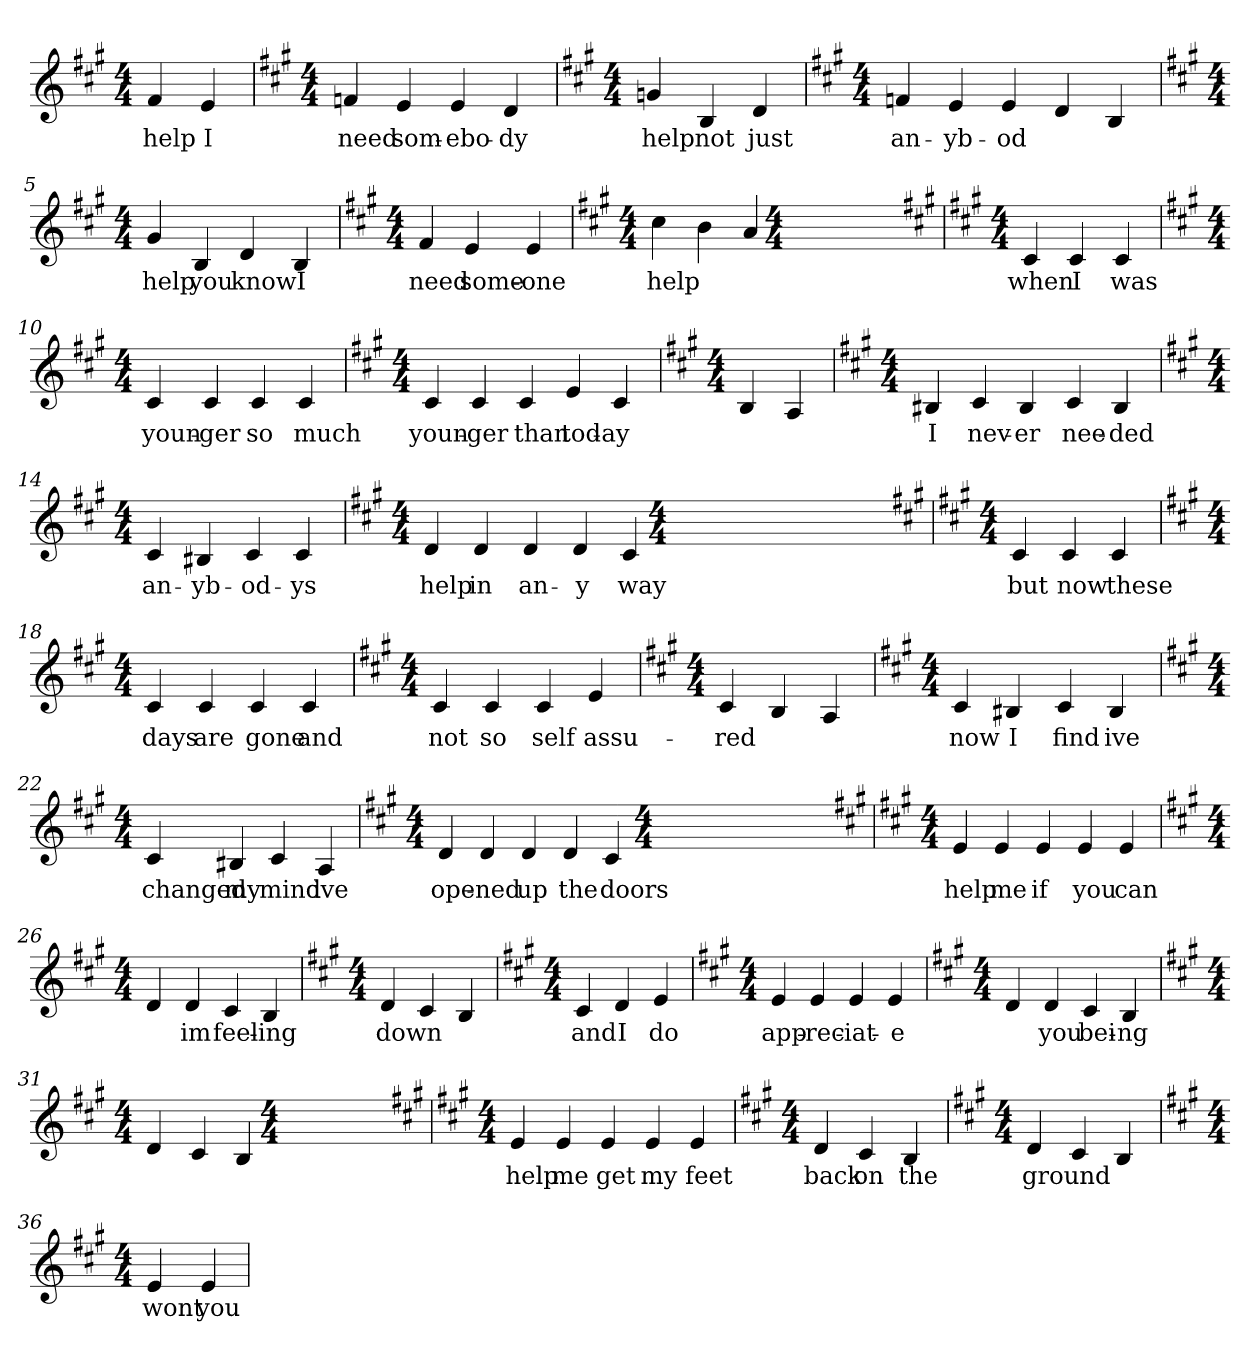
**kern	**text
*part1	*part1
*staff1	*staff1
*k[f#c#g#]	*
*A:	*
*M4/4	*
=1	=1
4f#	help
4e	I
=2	=2
*k[f#c#g#]	*
*A:	*
*M4/4	*
4fn	need
4e	som-
4e	-ebo-
4d	-dy
=3	=3
*k[f#c#g#]	*
*A:	*
*M4/4	*
4gn	help
4B	not
4d	just
=4	=4
*k[f#c#g#]	*
*A:	*
*M4/4	*
4fn	an-
4e	-yb-
4e	-od-
4d	_
4B	_
=5	=5
*k[f#c#g#]	*
*A:	*
*M4/4	*
4g#	help
4B	you
4d	know
4B	I
=6	=6
*k[f#c#g#]	*
*A:	*
*M4/4	*
4f#	need
4e	some-
4e	-one
=7	=7
*k[f#c#g#]	*
*A:	*
*M4/4	*
4cc#	help
4b	_
4a	_
*k[f#c#g#]	*
*A:	*
*M4/4	*
=9	=9
*k[f#c#g#]	*
*A:	*
*M4/4	*
4c#	when
4c#	I
4c#	was
=10	=10
*k[f#c#g#]	*
*A:	*
*M4/4	*
4c#	youn-
4c#	-ger
4c#	so
4c#	much
=11	=11
*k[f#c#g#]	*
*A:	*
*M4/4	*
4c#	youn-
4c#	-ger
4c#	than
4e	tod-
4c#	-ay
=12	=12
*k[f#c#g#]	*
*A:	*
*M4/4	*
4B	_
4A	_
=13	=13
*k[f#c#g#]	*
*A:	*
*M4/4	*
4B#X	I
4c#	nev-
4B#	-er
4c#	nee-
4B#	-ded
=14	=14
*k[f#c#g#]	*
*A:	*
*M4/4	*
4c#	an-
4B#X	-yb-
4c#	-od-
4c#	-ys
=15	=15
*k[f#c#g#]	*
*A:	*
*M4/4	*
4d	help
4d	in
4d	an-
4d	-y
4c#	way
*k[f#c#g#]	*
*A:	*
*M4/4	*
=17	=17
*k[f#c#g#]	*
*A:	*
*M4/4	*
4c#	but
4c#	now
4c#	these
=18	=18
*k[f#c#g#]	*
*A:	*
*M4/4	*
4c#	days
4c#	are
4c#	gone
4c#	and
=19	=19
*k[f#c#g#]	*
*A:	*
*M4/4	*
4c#	not
4c#	so
4c#	self
4e	assu-
=20	=20
*k[f#c#g#]	*
*A:	*
*M4/4	*
4c#	-red
4B	_
4A	_
=21	=21
*k[f#c#g#]	*
*A:	*
*M4/4	*
4c#	now
4B#X	I
4c#	find
4B#	ive
=22	=22
*k[f#c#g#]	*
*A:	*
*M4/4	*
4c#	changed
4B#X	my
4c#	mind
4A	ive
=23	=23
*k[f#c#g#]	*
*A:	*
*M4/4	*
4d	ope-
4d	-ned
4d	up
4d	the
4c#	doors
*k[f#c#g#]	*
*A:	*
*M4/4	*
=25	=25
*k[f#c#g#]	*
*A:	*
*M4/4	*
4e	help
4e	me
4e	if
4e	you
4e	can
=26	=26
*k[f#c#g#]	*
*A:	*
*M4/4	*
4d	_
4d	im
4c#	feel-
4B	-ing
=27	=27
*k[f#c#g#]	*
*A:	*
*M4/4	*
4d	down
4c#	_
4B	_
=28	=28
*k[f#c#g#]	*
*A:	*
*M4/4	*
4c#	and
4d	I
4e	do
=29	=29
*k[f#c#g#]	*
*A:	*
*M4/4	*
4e	app-
4e	-rec-
4e	-iat-
4e	-e
=30	=30
*k[f#c#g#]	*
*A:	*
*M4/4	*
4d	_
4d	you
4c#	bei-
4B	-ng
=31	=31
*k[f#c#g#]	*
*A:	*
*M4/4	*
4d	_
4c#	_
4B	_
*k[f#c#g#]	*
*A:	*
*M4/4	*
=33	=33
*k[f#c#g#]	*
*A:	*
*M4/4	*
4e	help
4e	me
4e	get
4e	my
4e	feet
=34	=34
*k[f#c#g#]	*
*A:	*
*M4/4	*
4d	back
4c#	on
4B	the
=35	=35
*k[f#c#g#]	*
*A:	*
*M4/4	*
4d	ground
4c#	_
4B	_
=36	=36
*k[f#c#g#]	*
*A:	*
*M4/4	*
4e	wont
4e	you
=	=
*-	*-
